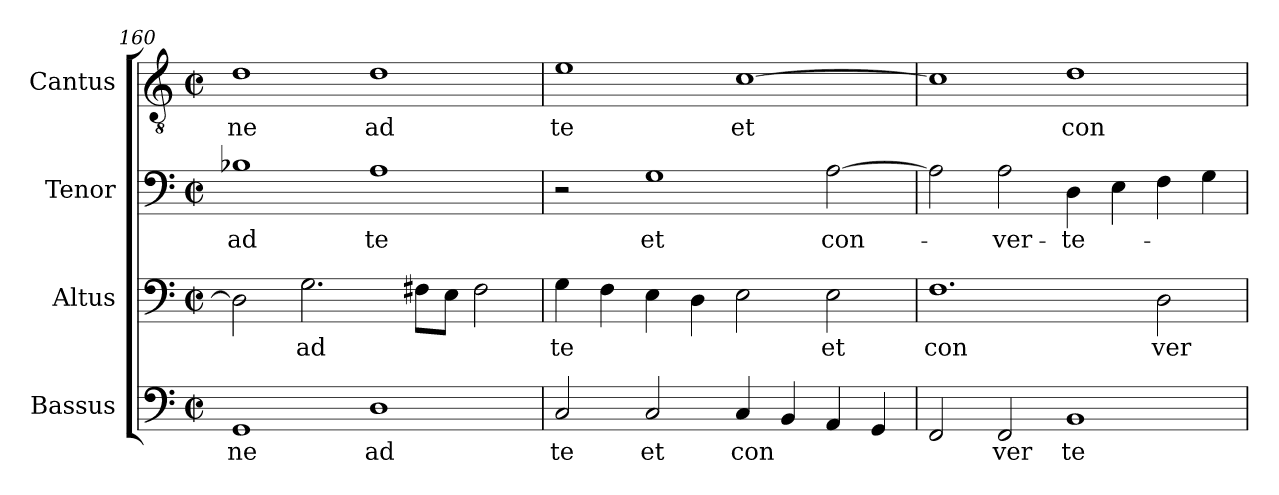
**kern	**text	**kern	**text	**kern	**text	**kern	**text
*part4	*part4	*part3	*part3	*part2	*part2	*part1	*part1
*staff4	*staff4	*staff3	*staff3	*staff2	*staff2	*staff1	*staff1
*I"Bassus	*	*I"Altus	*	*I"Tenor	*	*I"Cantus	*
*clefF4	*	*clefF4	*	*clefF4	*	*clefGv2	*
*	*	*	*	*	*	*k[]	*
*	*	*	*	*	*	*C:	*
*M2/2	*	*M2/2	*	*M2/2	*	*M2/2	*
*met(c|)	*	*met(c|)	*	*met(c|)	*	*met(c|)	*
=160	=160	=160	=160	=160	=160	=160	=160
!	!LO:LY:b:cj	!	!	!	!LO:LY:b:cj	!	!LO:LY:b:cj
1GG	ne	2D\]	.	1B-	ad	1d	-ne
!	!	!	!LO:LY:b:cj	!	!	!	!
.	.	2.G\	ad	.	.	.	.
!	!LO:LY:b:cj	!	!	!	!LO:LY:b:cj	!	!LO:LY:b:cj
1D	ad	.	.	1A	te	1d	ad
.	.	8F#\L	.	.	.	.	.
.	.	8E\J	.	.	.	.	.
.	.	2F#\	.	.	.	.	.
=161	=161	=161	=161	=161	=161	=161	=161
!	!LO:LY:b:cj	!	!LO:LY:b:cj	!	!	!	!LO:LY:b:cj
2C/	te	4G\	te	2r	.	1e	te
.	.	4F\	.	.	.	.	.
!	!LO:LY:b:cj	!	!	!	!LO:LY:b:cj	!	!
2C/	et	4E\	.	1G	et	.	.
.	.	4D\	.	.	.	.	.
!	!LO:LY:b	!	!	!	!	!	!LO:LY:b:cj
4C/	con	2E\	.	.	.	[>1c	et
4BB/	.	.	.	.	.	.	.
!	!	!	!LO:LY:b:cj	!	!LO:LY:b	!	!
4AA/	.	2E\	et	[>2A\	con-	.	.
4GG/	.	.	.	.	.	.	.
=162	=162	=162	=162	=162	=162	=162	=162
!	!	!	!LO:LY:b:cj	!	!	!	!
2FF/	.	1.F	con	2A\]	.	1c]	.
!	!LO:LY:b:cj	!	!	!	!LO:LY:b:cj	!	!
2FF/	ver	.	.	2A\	-ver-	.	.
!	!LO:LY:b:cj	!	!	!	!LO:LY:b:cj	!	!LO:LY:b:cj
1BB	te	.	.	4D\	-te-	1d	con-
.	.	.	.	4E\	.	.	.
!	!	!	!LO:LY:b:cj	!	!	!	!
.	.	2D\	ver	4F\	.	.	.
.	.	.	.	4G\	.	.	.
=	=	=	=	=	=	=	=
*-	*-	*-	*-	*-	*-	*-	*-
